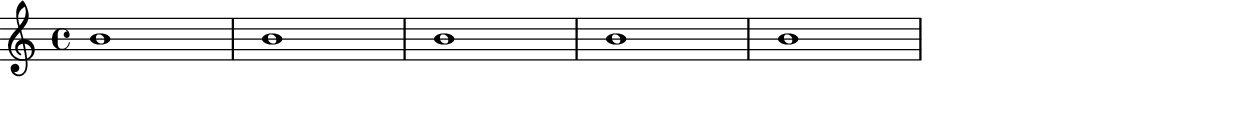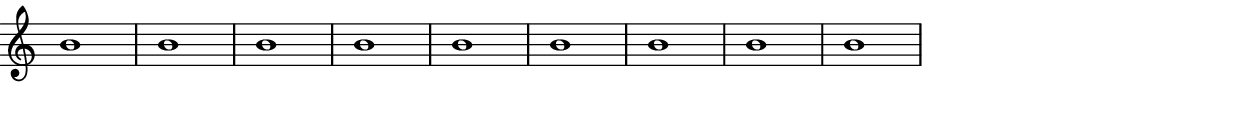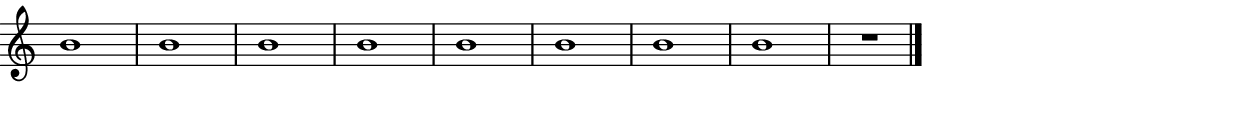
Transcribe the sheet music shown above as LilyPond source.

%% Generated by lilypond-book
%% Options: [exampleindent=10.16\mm,indent=0\mm,line-width=160\mm]
\include "lilypond-book-preamble.ly"


% ****************************************************************
% Start cut-&-pastable-section
% ****************************************************************

#(ly:set-option 'eps-box-padding 3.000000)



\paper {
  indent = 0\mm
  line-width = 160\mm
  % offset the left padding, also add 1mm as lilypond creates cropped
  % images with a little space on the right
  line-width = #(- line-width (* mm  3.000000) (* mm 1))
}

\layout {
  
}




% ****************************************************************
% ly snippet:
% ****************************************************************
\sourcefilename "/lilypond-2.23.82/input/regression/musicxml/41e-StaffGroups-InstrumentNames-Linebroken.xml"
\sourcefileline 0
\version "2.23.82"
% automatically converted by musicxml2ly from -
\pointAndClickOff

\header {
    texidoc = 
    "Part names and abbreviations can 
          contain line breaks."
    }

\layout {
    \context { \Score
        skipBars = ##t
        autoBeaming = ##f
        }
    }
PartPOneVoiceOne =  \relative b' {
    \clef "treble" \time 4/4 \key c \major | % 1
    b1 | % 2
    b1 | % 3
    b1 | % 4
    b1 | % 5
    b1 \break | % 6
    b1 | % 7
    b1 | % 8
    b1 | % 9
    b1 | \barNumberCheck #10
    b1 | % 11
    b1 | % 12
    b1 | % 13
    b1 | % 14
    b1 \break | % 15
    b1 | % 16
    b1 | % 17
    b1 | % 18
    b1 | % 19
    b1 | \barNumberCheck #20
    b1 | % 21
    b1 | % 22
    b1 | % 23
    R1 \bar "|."
    }


% The score definition
\score {
    <<
        
        \new Staff
        <<
            \set Staff.instrumentName = \markup { \center-column { \line {"Long"} \line {"Staff"} \line {"Name"} } }
            \set Staff.shortInstrumentName = \markup { \center-column { \line {"St."} \line {"Nm."} } }
            
            \context Staff << 
                \mergeDifferentlyDottedOn\mergeDifferentlyHeadedOn
                \context Voice = "PartPOneVoiceOne" {  \PartPOneVoiceOne }
                >>
            >>
        
        >>
    \layout {}
    % To create MIDI output, uncomment the following line:
    %  \midi {\tempo 4 = 100 }
    }




% ****************************************************************
% end ly snippet
% ****************************************************************
